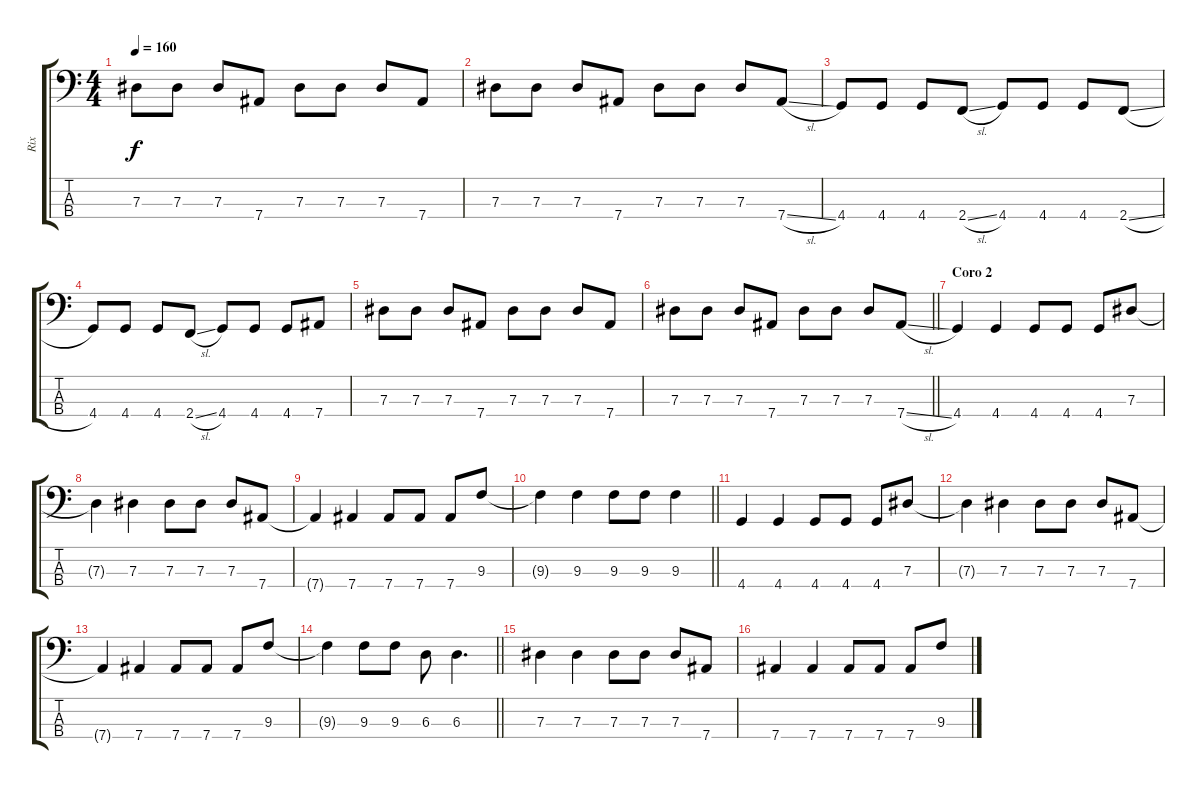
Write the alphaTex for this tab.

\track ("Rix" "Rix") {instrument electricbasspick}
\staff {score tabs}
\tuning (Gb2 Db2 Ab1 Eb1) {hide}
\ts (4 4)
\tempo 160
\clef f4
\ks c
7.3.8{dy f} 7.3.8 7.3.8 7.4.8 7.3.8 7.3.8 7.3.8 7.4.8 |
7.3.8 7.3.8 7.3.8 7.4.8 7.3.8 7.3.8 7.3.8 7.4{sl}.8 |
4.4.8 4.4.8 4.4.8 2.4{sl}.8 4.4.8 4.4.8 4.4.8 2.4{sl}.8 |
4.4.8 4.4.8 4.4.8 2.4{sl}.8 4.4.8 4.4.8 4.4.8 7.4.8 |
7.3.8 7.3.8 7.3.8 7.4.8 7.3.8 7.3.8 7.3.8 7.4.8 |
\barLineRight lightlight
7.3.8 7.3.8 7.3.8 7.4.8 7.3.8 7.3.8 7.3.8 7.4{sl}.8 |
\section ("" "Coro 2")
4.4.4 4.4.4 4.4.8 4.4.8 4.4.8 7.3.8 |
7.3{t}.4 7.3.4 7.3.8 7.3.8 7.3.8 7.4.8 |
7.4{t}.4 7.4.4 7.4.8 7.4.8 7.4.8 9.3.8 |
\barLineRight lightlight
9.3{t}.4 9.3.4 9.3.8 9.3.8 9.3.4 |
4.4.4 4.4.4 4.4.8 4.4.8 4.4.8 7.3.8 |
7.3{t}.4 7.3.4 7.3.8 7.3.8 7.3.8 7.4.8 |
7.4{t}.4 7.4.4 7.4.8 7.4.8 7.4.8 9.3.8 |
\barLineRight lightlight
9.3{t}.4 9.3.8 9.3.8 6.3.8 6.3.4{d} |
7.3.4 7.3.4 7.3.8 7.3.8 7.3.8 7.4.8 |
7.4.4 7.4.4 7.4.8 7.4.8 7.4.8 9.3.8
